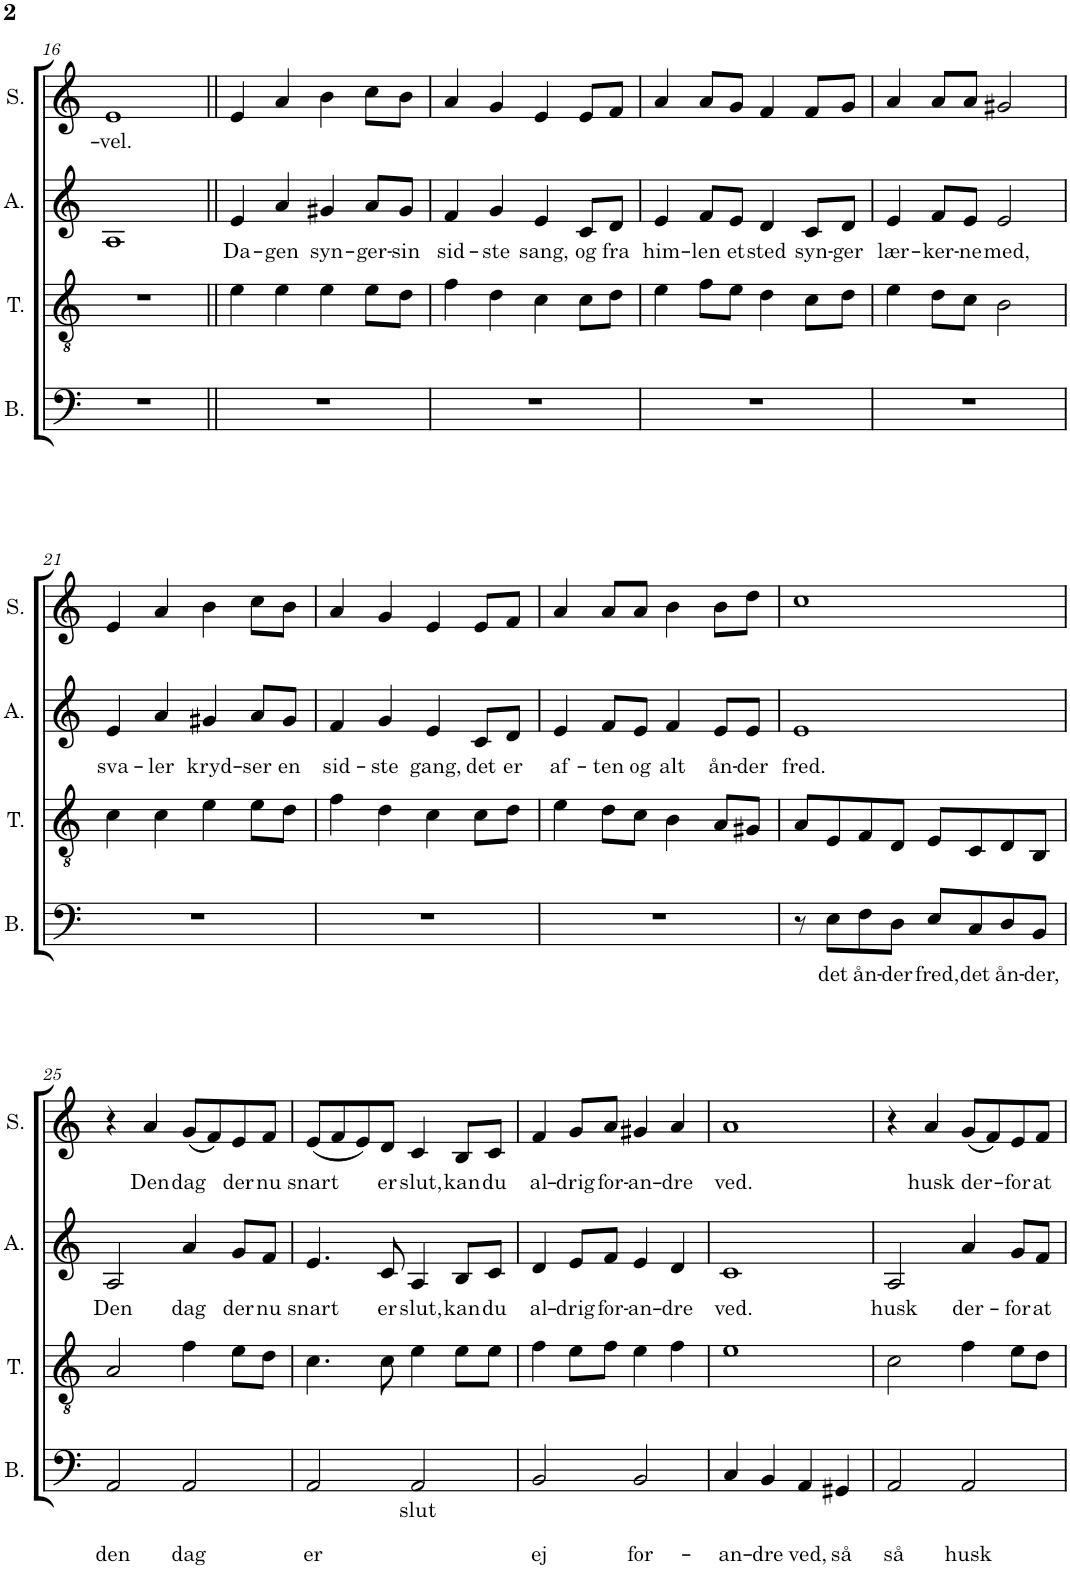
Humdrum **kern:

**kern	**text	**kern	**kern	**text	**kern	**text
*part4	*part4	*part3	*part2	*part2	*part1	*part1
*staff4	*staff4	*staff3	*staff2	*staff2	*staff1	*staff1
*I"Bass	*	*I"Tenor	*I"Alto	*	*I"Soprano	*
*I'B.	*	*I'T.	*I'A.	*	*I'S.	*
!!LO:PB:g=z
*clefF4	*	*clefGv2	*clefG2	*	*clefG2	*
*k[]	*	*k[]	*k[]	*	*k[]	*
*M4/4	*	*M4/4	*M4/4	*	*M4/4	*
=16	=16	=16	=16	=16	=16	=16
!	!	!	!	!	!	!LO:LY:b
1r	.	1r	1A	.	1e	-vel.
=17||	=17||	=17||	=17||	=17||	=17||	=17||
!	!	!	!	!LO:LY:b	!	!
1r	.	4e\	4e/	Da-	4e/	.
!	!	!	!	!LO:LY:b	!	!
.	.	4e\	4a/	-gen	4a/	.
!	!	!	!	!LO:LY:b	!	!
.	.	4e\	4g#X/	syn-	4b\	.
!	!	!	!	!LO:LY:b	!	!
.	.	8e\L	8a/L	-ger-	8cc\L	.
!	!	!	!	!LO:LY:b	!	!
.	.	8d\J	8g#/J	sin	8b\J	.
=18	=18	=18	=18	=18	=18	=18
!	!	!	!	!LO:LY:b	!	!
1r	.	4f\	4f/	sid-	4a/	.
!	!	!	!	!LO:LY:b	!	!
.	.	4d\	4g/	-ste	4g/	.
!	!	!	!	!LO:LY:b	!	!
.	.	4c\	4e/	sang,	4e/	.
!	!	!	!	!LO:LY:b	!	!
.	.	8c\L	8c/L	og	8e/L	.
!	!	!	!	!LO:LY:b	!	!
.	.	8d\J	8d/J	fra	8f/J	.
=19	=19	=19	=19	=19	=19	=19
!	!	!	!	!LO:LY:b	!	!
1r	.	4e\	4e/	him-	4a/	.
!	!	!	!	!LO:LY:b	!	!
.	.	8f\L	8f/L	-len	8a/L	.
!	!	!	!	!LO:LY:b	!	!
.	.	8e\J	8e/J	et	8g/J	.
!	!	!	!	!LO:LY:b	!	!
.	.	4d\	4d/	sted	4f/	.
!	!	!	!	!LO:LY:b	!	!
.	.	8c\L	8c/L	syn-	8f/L	.
!	!	!	!	!LO:LY:b	!	!
.	.	8d\J	8d/J	-ger	8g/J	.
=20	=20	=20	=20	=20	=20	=20
!	!	!	!	!LO:LY:b	!	!
1r	.	4e\	4e/	lær-	4a/	.
!	!	!	!	!LO:LY:b	!	!
.	.	8d\L	8f/L	-ker-	8a/L	.
!	!	!	!	!LO:LY:b	!	!
.	.	8c\J	8e/J	-ne	8a/J	.
!	!	!	!	!LO:LY:b	!	!
.	.	2B\	2e/	med,	2g#X/	.
!!LO:LB:g=z
=21	=21	=21	=21	=21	=21	=21
!	!	!	!	!LO:LY:b	!	!
1r	.	4c\	4e/	sva-	4e/	.
!	!	!	!	!LO:LY:b	!	!
.	.	4c\	4a/	-ler	4a/	.
!	!	!	!	!LO:LY:b	!	!
.	.	4e\	4g#X/	kryd-	4b\	.
!	!	!	!	!LO:LY:b	!	!
.	.	8e\L	8a/L	-ser	8cc\L	.
!	!	!	!	!LO:LY:b	!	!
.	.	8d\J	8g#/J	en	8b\J	.
=22	=22	=22	=22	=22	=22	=22
!	!	!	!	!LO:LY:b	!	!
1r	.	4f\	4f/	sid-	4a/	.
!	!	!	!	!LO:LY:b	!	!
.	.	4d\	4g/	-ste	4g/	.
!	!	!	!	!LO:LY:b	!	!
.	.	4c\	4e/	gang,	4e/	.
!	!	!	!	!LO:LY:b	!	!
.	.	8c\L	8c/L	det	8e/L	.
!	!	!	!	!LO:LY:b	!	!
.	.	8d\J	8d/J	er	8f/J	.
=23	=23	=23	=23	=23	=23	=23
!	!	!	!	!LO:LY:b	!	!
1r	.	4e\	4e/	af-	4a/	.
!	!	!	!	!LO:LY:b	!	!
.	.	8d\L	8f/L	-ten	8a/L	.
!	!	!	!	!LO:LY:b	!	!
.	.	8c\J	8e/J	og	8a/J	.
!	!	!	!	!LO:LY:b	!	!
.	.	4B\	4f/	alt	4b\	.
!	!	!	!	!LO:LY:b	!	!
.	.	8A/L	8e/L	ån-	8b\L	.
!	!	!	!	!LO:LY:b	!	!
.	.	8G#X/J	8e/J	-der	8dd\J	.
=24	=24	=24	=24	=24	=24	=24
!	!	!	!	!LO:LY:b	!	!
8r	.	8A/L	1e	fred.	1cc	.
!	!LO:LY:b	!	!	!	!	!
8E\L	det	8E/	.	.	.	.
!	!LO:LY:b	!	!	!	!	!
8F\	ån-	8F/	.	.	.	.
!	!LO:LY:b	!	!	!	!	!
8D\J	-der	8D/J	.	.	.	.
!	!LO:LY:b	!	!	!	!	!
8E/L	fred,	8E/L	.	.	.	.
!	!LO:LY:b	!	!	!	!	!
8C/	det	8C/	.	.	.	.
!	!LO:LY:b	!	!	!	!	!
8D/	ån-	8D/	.	.	.	.
!	!LO:LY:b	!	!	!	!	!
8BB/J	-der,	8BB/J	.	.	.	.
!!LO:LB:g=z
=25	=25	=25	=25	=25	=25	=25
!	!LO:LY:b	!	!	!LO:LY:b	!	!
2AA/	den	2A/	2A/	Den	4r	.
!	!	!	!	!	!	!LO:LY:b
.	.	.	.	.	4a/	Den
!	!LO:LY:b	!	!	!LO:LY:b	!	!LO:LY:b
2AA/	dag	4f\	4a/	dag	(8g/L	dag
.	.	.	.	.	8f/)	.
!	!	!	!	!LO:LY:b	!	!LO:LY:b
.	.	8e\L	8g/L	der	8e/	der
!	!	!	!	!LO:LY:b	!	!LO:LY:b
.	.	8d\J	8f/J	nu	8f/J	nu
=26	=26	=26	=26	=26	=26	=26
!	!LO:LY:b	!	!	!LO:LY:b	!	!LO:LY:b
2AA/	er	4.c\	4.e/	snart	(8e/L	snart
.	.	.	.	.	8f/	.
.	.	.	.	.	8e/)	.
!	!	!	!	!LO:LY:b	!	!LO:LY:b
.	.	8c\	8c/	er	8d/J	er
!	!LO:LY:b	!	!	!LO:LY:b	!	!LO:LY:b
2AA/	slut	4e\	4A/	slut,	4c/	slut,
!	!	!	!	!LO:LY:b	!	!LO:LY:b
.	.	8e\L	8B/L	kan	8B/L	kan
!	!	!	!	!LO:LY:b	!	!LO:LY:b
.	.	8e\J	8c/J	du	8c/J	du
=27	=27	=27	=27	=27	=27	=27
!	!LO:LY:b	!	!	!LO:LY:b	!	!LO:LY:b
2BB/	ej	4f\	4d/	al-	4f/	al-
!	!	!	!	!LO:LY:b	!	!LO:LY:b
.	.	8e\L	8e/L	-drig	8g/L	-drig
!	!	!	!	!LO:LY:b	!	!LO:LY:b
.	.	8f\J	8f/J	for-	8a/J	for-
!	!LO:LY:b	!	!	!LO:LY:b	!	!LO:LY:b
2BB/	for-	4e\	4e/	-an-	4g#X/	-an-
!	!	!	!	!LO:LY:b	!	!LO:LY:b
.	.	4f\	4d/	-dre	4a/	-dre
=28	=28	=28	=28	=28	=28	=28
!	!LO:LY:b	!	!	!LO:LY:b	!	!LO:LY:b
4C/	-an-	1e	1c	ved.	1a	ved.
!	!LO:LY:b	!	!	!	!	!
4BB/	-dre	.	.	.	.	.
!	!LO:LY:b	!	!	!	!	!
4AA/	ved,	.	.	.	.	.
!	!LO:LY:b	!	!	!	!	!
4GG#X/	så	.	.	.	.	.
=29	=29	=29	=29	=29	=29	=29
!	!LO:LY:b	!	!	!LO:LY:b	!	!
2AA/	så	2c\	2A/	husk	4r	.
!	!	!	!	!	!	!LO:LY:b
.	.	.	.	.	4a/	husk
!	!LO:LY:b	!	!	!LO:LY:b	!	!LO:LY:b
2AA/	husk	4f\	4a/	der-	(8g/L	der-
.	.	.	.	.	8f/)	.
!	!	!	!	!LO:LY:b	!	!LO:LY:b
.	.	8e\L	8g/L	-for	8e/	-for
!	!	!	!	!LO:LY:b	!	!LO:LY:b
.	.	8d\J	8f/J	at	8f/J	at
=	=	=	=	=	=	=
*-	*-	*-	*-	*-	*-	*-
